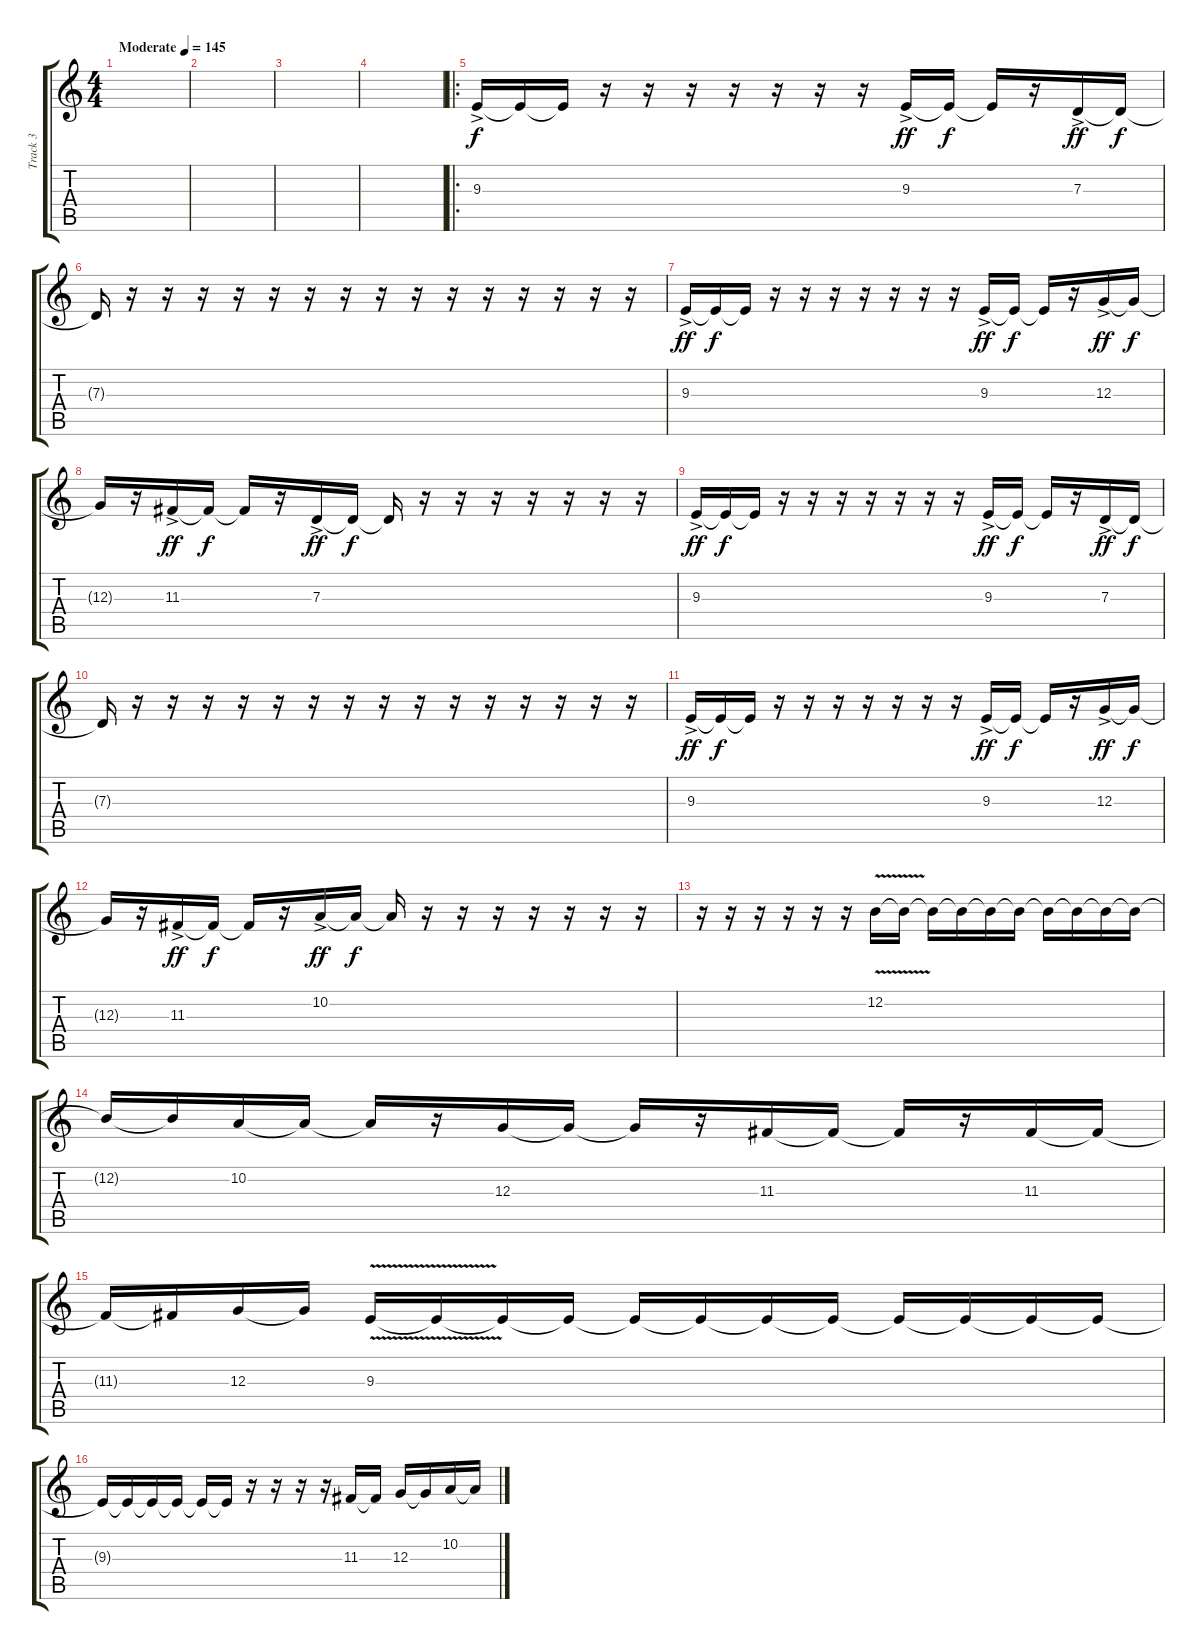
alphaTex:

\track ("Track 3" "Track 3") {instrument lead5charang}
\staff {score tabs}
\tuning (E4 B3 G3 D3 A2 E2) {hide}
\ts (4 4)
\tempo (145 "Moderate")
\clef g2
\ks c
|
|
|
|
\ro
9.3{ac}.16 9.3{t}.16{dy f} 9.3{t}.16 r.16 r.16 r.16 r.16 r.16 r.16 r.16 9.3{ac}.16{dy ff} 9.3{t}.16{dy f} 9.3{t}.16 r.16 7.3{ac}.16{dy ff} 7.3{t}.16{dy f} |
7.3{t}.16 r.16 r.16 r.16 r.16 r.16 r.16 r.16 r.16 r.16 r.16 r.16 r.16 r.16 r.16 r.16 |
9.3{ac}.16{dy ff} 9.3{t}.16{dy f} 9.3{t}.16 r.16 r.16 r.16 r.16 r.16 r.16 r.16 9.3{ac}.16{dy ff} 9.3{t}.16{dy f} 9.3{t}.16 r.16 12.3{ac}.16{dy ff} 12.3{t}.16{dy f} |
12.3{t}.16 r.16 11.3{ac}.16{dy ff} 11.3{t}.16{dy f} 11.3{t}.16 r.16 7.3{ac}.16{dy ff} 7.3{t}.16{dy f} 7.3{t}.16 r.16 r.16 r.16 r.16 r.16 r.16 r.16 |
9.3{ac}.16{dy ff} 9.3{t}.16{dy f} 9.3{t}.16 r.16 r.16 r.16 r.16 r.16 r.16 r.16 9.3{ac}.16{dy ff} 9.3{t}.16{dy f} 9.3{t}.16 r.16 7.3{ac}.16{dy ff} 7.3{t}.16{dy f} |
7.3{t}.16 r.16 r.16 r.16 r.16 r.16 r.16 r.16 r.16 r.16 r.16 r.16 r.16 r.16 r.16 r.16 |
9.3{ac}.16{dy ff} 9.3{t}.16{dy f} 9.3{t}.16 r.16 r.16 r.16 r.16 r.16 r.16 r.16 9.3{ac}.16{dy ff} 9.3{t}.16{dy f} 9.3{t}.16 r.16 12.3{ac}.16{dy ff} 12.3{t}.16{dy f} |
12.3{t}.16 r.16 11.3{ac}.16{dy ff} 11.3{t}.16{dy f} 11.3{t}.16 r.16 10.2{ac}.16{dy ff} 10.2{t}.16{dy f} 10.2{t}.16 r.16 r.16 r.16 r.16 r.16 r.16 r.16 |
r.16 r.16 r.16 r.16 r.16 r.16 12.2{v}.16 12.2{t}.16 12.2{t}.16 12.2{t}.16 12.2{t}.16 12.2{t}.16 12.2{t}.16 12.2{t}.16 12.2{t}.16 12.2{t}.16 |
12.2{t}.16 12.2{t}.16 10.2.16 10.2{t}.16 10.2{t}.16 r.16 12.3.16 12.3{t}.16 12.3{t}.16 r.16 11.3.16 11.3{t}.16 11.3{t}.16 r.16 11.3.16 11.3{t}.16 |
11.3{t}.16 11.3{t}.16 12.3.16 12.3{t}.16 9.3{v}.16 9.3{t}.16 9.3{t}.16 9.3{t}.16 9.3{t}.16 9.3{t}.16 9.3{t}.16 9.3{t}.16 9.3{t}.16 9.3{t}.16 9.3{t}.16 9.3{t}.16 |
9.3{t}.16 9.3{t}.16 9.3{t}.16 9.3{t}.16 9.3{t}.16 9.3{t}.16 r.16 r.16 r.16 r.16 11.3.16 11.3{t}.16 12.3.16 12.3{t}.16 10.2.16 10.2{t}.16
